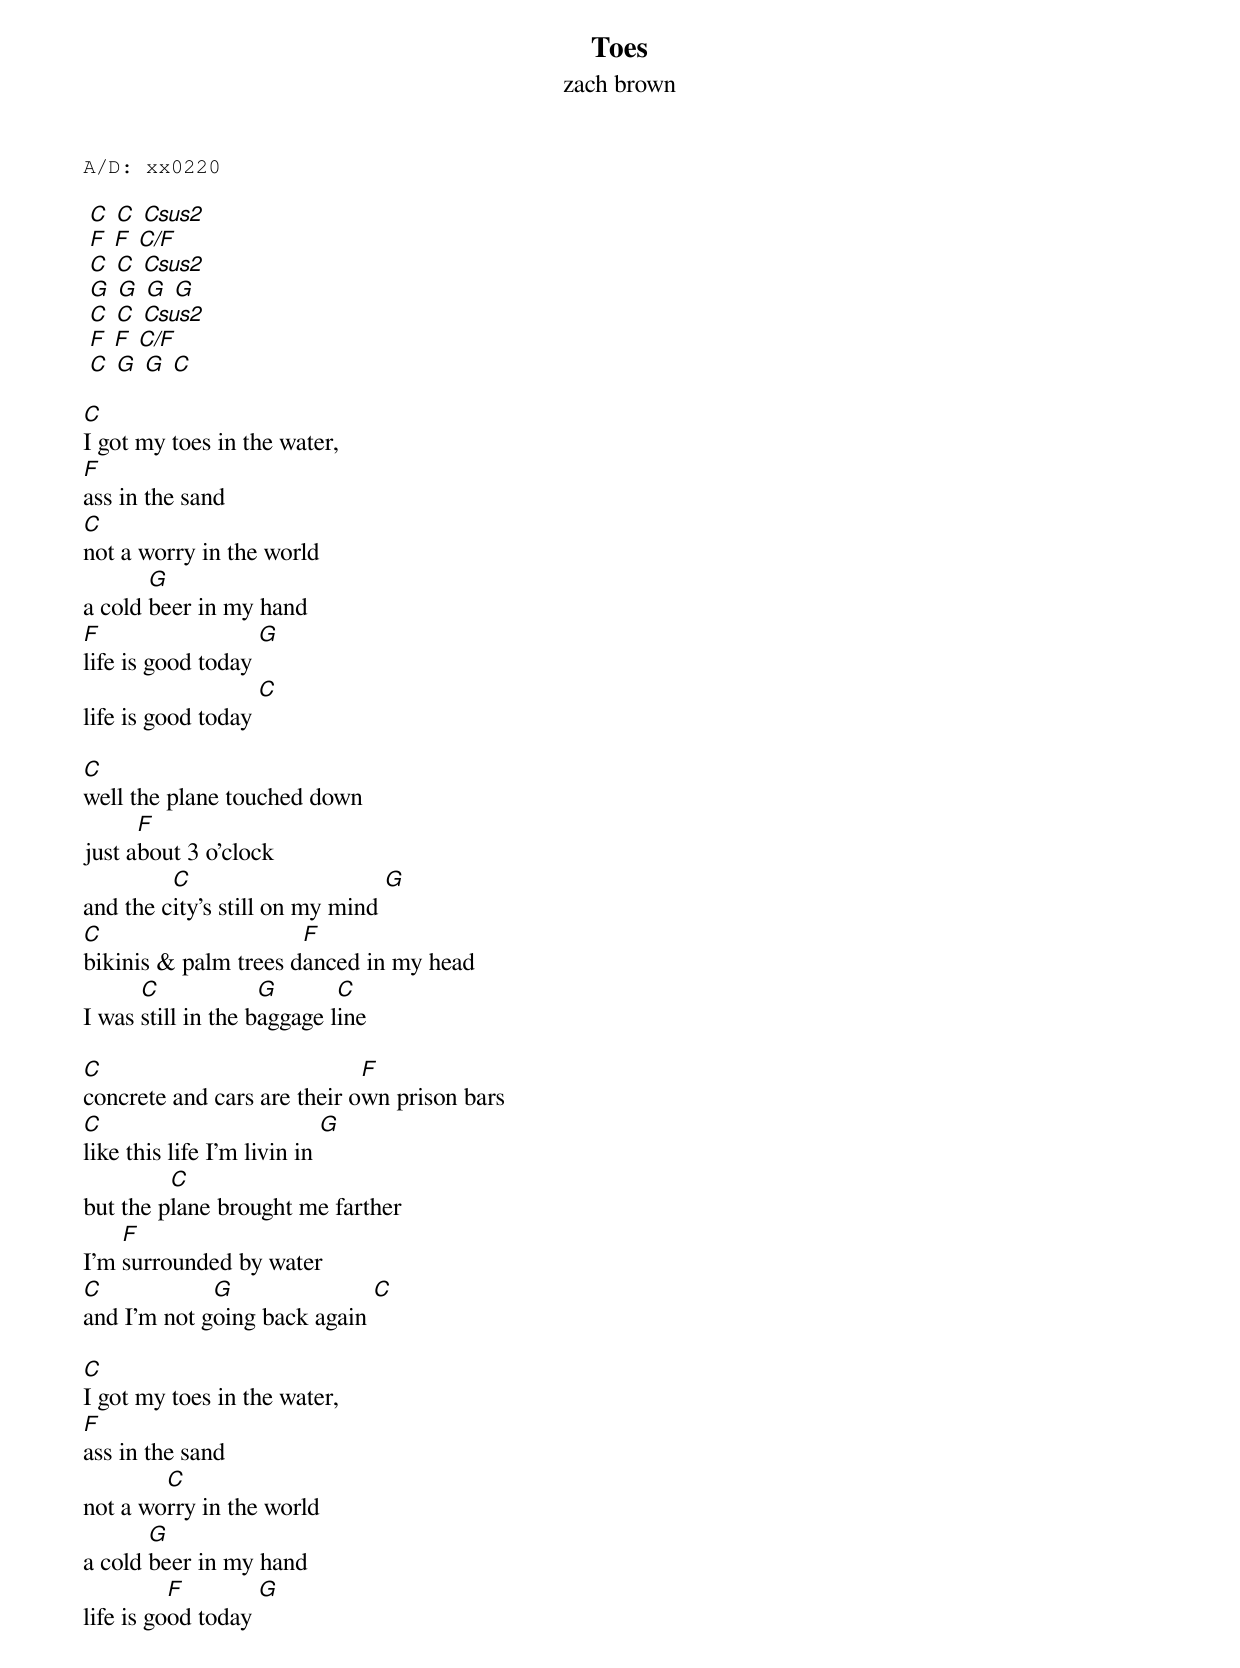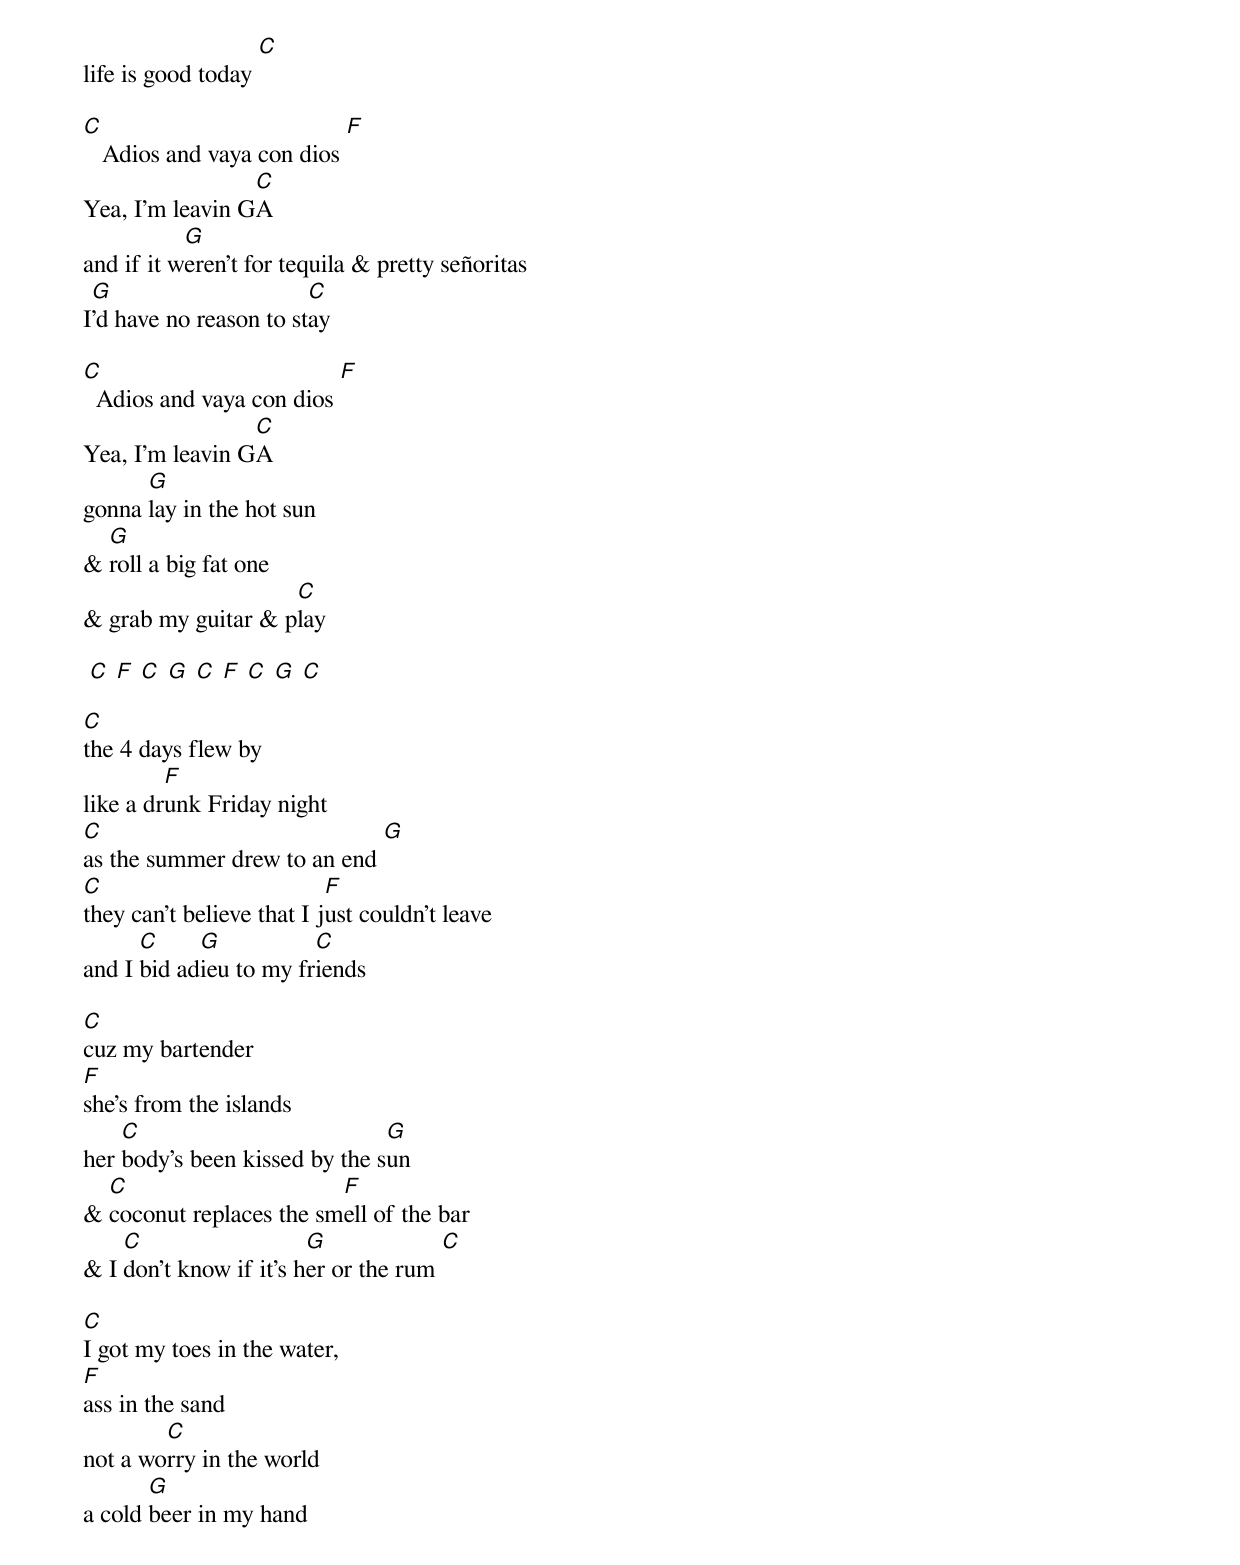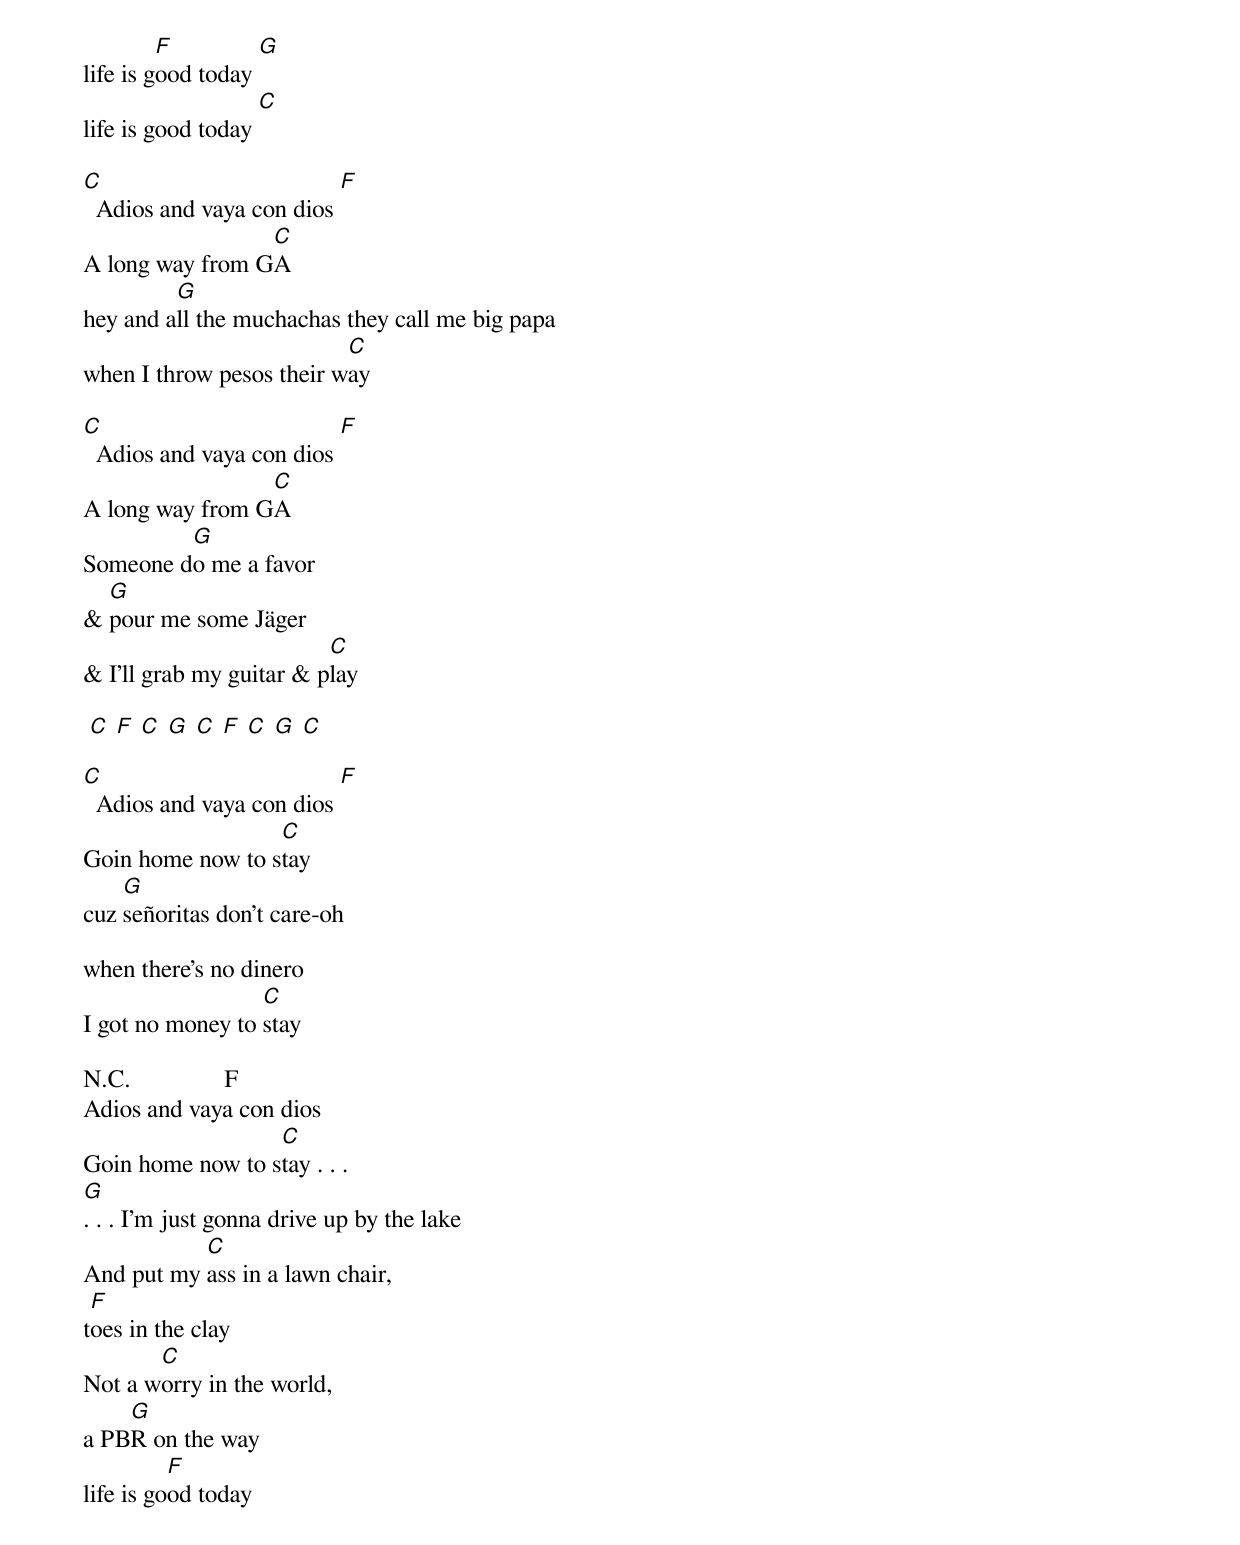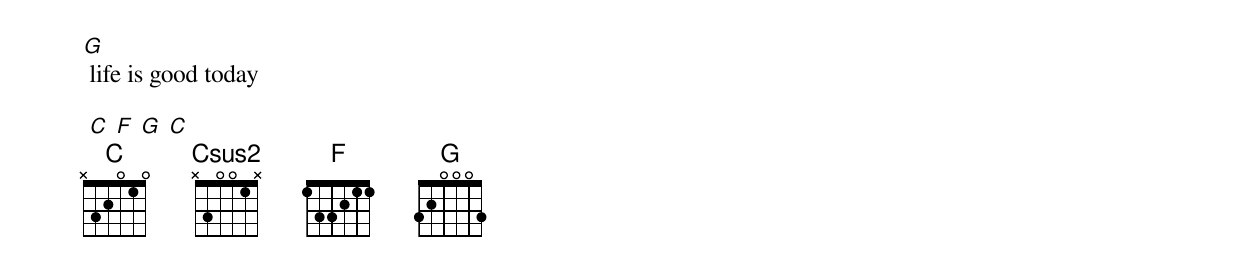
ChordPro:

{title: Toes}
{subtitle: zach brown}

{sot}
A/D: xx0220
{eot}

 [C] [C] [Csus2]
 [F] [F] [C/F]
 [C] [C] [Csus2]
 [G] [G] [G] [G]
 [C] [C] [Csus2]
 [F] [F] [C/F]
 [C] [G] [G] [C]

[C]I got my toes in the water,
[F]ass in the sand
[C]not a worry in the world
a cold [G]beer in my hand
[F]life is good today [G]
life is good today [C]

[C]well the plane touched down
just a[F]bout 3 o'clock
and the c[C]ity's still on my mind [G]
[C]bikinis & palm trees d[F]anced in my head
I was [C]still in the b[G]aggage l[C]ine

[C]concrete and cars are their o[F]wn prison bars
[C]like this life I'm livin in [G]
but the p[C]lane brought me farther
I'm [F]surrounded by water
[C]and I'm not g[G]oing back again [C]

[C]I got my toes in the water,
[F]ass in the sand
not a wo[C]rry in the world
a cold [G]beer in my hand
life is go[F]od today [G]
life is good today [C]

[C]   Adios and vaya con dios [F]
Yea, I'm leavin G[C]A
and if it w[G]eren't for tequila & pretty señoritas
I[G]'d have no reason to st[C]ay

[C]  Adios and vaya con dios [F]
Yea, I'm leavin G[C]A
gonna [G]lay in the hot sun
& [G]roll a big fat one
& grab my guitar & p[C]lay

 [C] [F] [C] [G] [C] [F] [C] [G] [C]

[C]the 4 days flew by
like a dr[F]unk Friday night
[C]as the summer drew to an end [G]
[C]they can't believe that I j[F]ust couldn't leave
and I [C]bid ad[G]ieu to my fr[C]iends

[C]cuz my bartender
[F]she's from the islands
her [C]body's been kissed by the s[G]un
& [C]coconut replaces the sm[F]ell of the bar
& I [C]don't know if it's h[G]er or the rum [C]

[C]I got my toes in the water,
[F]ass in the sand
not a wo[C]rry in the world
a cold [G]beer in my hand
life is g[F]ood today [G]
life is good today [C]

[C]  Adios and vaya con dios [F]
A long way from G[C]A
hey and a[G]ll the muchachas they call me big papa
when I throw pesos their w[C]ay

[C]  Adios and vaya con dios [F]
A long way from G[C]A
Someone d[G]o me a favor
& [G]pour me some Jäger
& I'll grab my guitar & p[C]lay

 [C] [F] [C] [G] [C] [F] [C] [G] [C]

[C]  Adios and vaya con dios [F]
Goin home now to s[C]tay
cuz [G]señoritas don't care-oh

when there's no dinero
I got no money to [C]stay

N.C.               F
Adios and vaya con dios
Goin home now to s[C]tay . . .
[G]. . . I'm just gonna drive up by the lake
And put my [C]ass in a lawn chair,
t[F]oes in the clay
Not a w[C]orry in the world,
a PB[G]R on the way
life is go[F]od today
[G] life is good today

 [C] [F] [G] [C]
